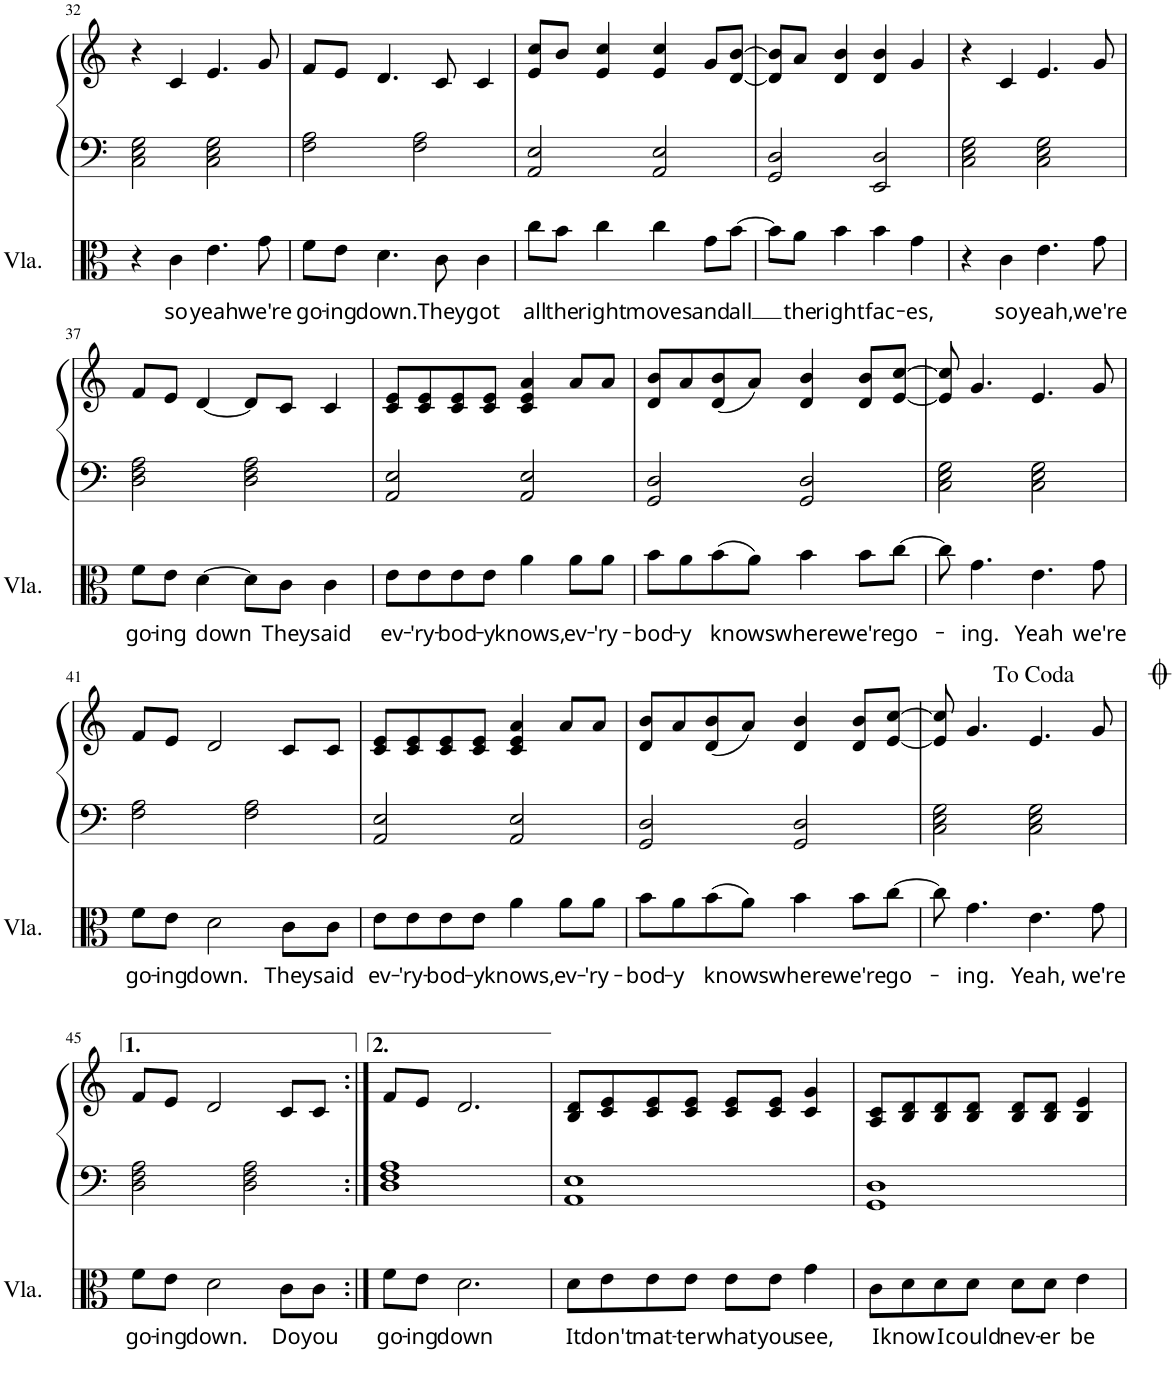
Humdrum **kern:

**kern	**text	**text	**kern	**kern
*part2	*part2	*part2	*part1	*part1
*staff3	*staff3	*staff3	*staff2	*staff1
*I"Viola	*	*	*I"Piano	*
*I'Vla.	*	*	*I'Pno	*
!!LO:PB:g=z
*clefC3	*	*	*clefF4	*clefG2
*k[]	*	*	*k[]	*k[]
*M4/4	*	*	*M4/4	*M4/4
=32	=32	=32	=32	=32
4r	.	.	2C\ 2E\ 2G\	4r
!	!LO:LY:b	!	!	!
4c\	so	.	.	4c/
!	!LO:LY:b	!	!	!
4.e\	yeah	.	2C\ 2E\ 2G\	4.e/
!	!LO:LY:b	!	!	!
8g\	we're	.	.	8g/
=33	=33	=33	=33	=33
!	!LO:LY:b	!	!	!
8f\L	go-	.	2F\ 2A\	8f/L
!	!LO:LY:b	!	!	!
8e\J	-ing	.	.	8e/J
!	!LO:LY:b	!	!	!
4.d\	down.	.	.	4.d/
.	.	.	2F\ 2A\	.
!	!LO:LY:b	!	!	!
8c\	They	.	.	8c/
!	!LO:LY:b	!	!	!
4c\	got	.	.	4c/
=34	=34	=34	=34	=34
!	!LO:LY:b	!	!	!
8cc\L	all	.	2AA/ 2E/	8e/ 8cc/L
!	!LO:LY:b	!	!	!
8b\J	the	.	.	8b/J
!	!LO:LY:b	!	!	!
4cc\	right	.	.	4e/ 4cc/
!	!LO:LY:b	!	!	!
4cc\	moves	.	2AA/ 2E/	4e/ 4cc/
!	!LO:LY:b	!	!	!
8g\L	and	.	.	8g/L
!	!LO:LY:b	!	!	!
[8b\J	all	.	.	[8d/ [8b/J
=35	=35	=35	=35	=35
8b\L]	.	.	2GG/ 2D/	8d/] 8b/]L
!	!LO:LY:b	!	!	!
8a\J	the	.	.	8a/J
!	!LO:LY:b	!	!	!
4b\	right	.	.	4d/ 4b/
!	!LO:LY:b	!	!	!
4b\	fac-	.	2EE/ 2D/	4d/ 4b/
!	!LO:LY:b	!	!	!
4g\	-es,	.	.	4g/
=36	=36	=36	=36	=36
4r	.	.	2C\ 2E\ 2G\	4r
!	!LO:LY:b	!	!	!
4c\	so	.	.	4c/
!	!LO:LY:b	!	!	!
4.e\	yeah,	.	2C\ 2E\ 2G\	4.e/
!	!LO:LY:b	!	!	!
8g\	we're	.	.	8g/
!!LO:LB:g=z
=37	=37	=37	=37	=37
!	!LO:LY:b	!	!	!
8f\L	go-	.	2D\ 2F\ 2A\	8f/L
!	!LO:LY:b	!	!	!
8e\J	-ing	.	.	8e/J
!	!LO:LY:b	!	!	!
[4d\	down	.	.	[4d/
8d\L]	.	.	2D\ 2F\ 2A\	8d/L]
!	!LO:LY:b	!	!	!
8c\J	They	.	.	8c/J
!	!LO:LY:b	!	!	!
4c\	said	.	.	4c/
=38	=38	=38	=38	=38
!	!LO:LY:b	!	!	!
8e\L	ev-	.	2AA/ 2E/	8c/ 8e/L
!	!LO:LY:b	!	!	!
8e\	-'ry-	.	.	8c/ 8e/
!	!LO:LY:b	!	!	!
8e\	-bod-	.	.	8c/ 8e/
!	!LO:LY:b	!	!	!
8e\J	-y	.	.	8c/ 8e/J
!	!LO:LY:b	!	!	!
4a\	knows,	.	2AA/ 2E/	4c/ 4e/ 4a/
!	!LO:LY:b	!	!	!
8a\L	ev-	.	.	8a/L
!	!LO:LY:b	!	!	!
8a\J	-'ry-	.	.	8a/J
=39	=39	=39	=39	=39
!	!LO:LY:b	!	!	!
8b\L	-bod-	.	2GG/ 2D/	8d/ 8b/L
!	!LO:LY:b	!	!	!
8a\	-y	.	.	8a/
!	!LO:LY:b	!	!	!
(8b\	knows	.	.	(8d/ 8b/
8a\J)	.	.	.	8a/J)
!	!LO:LY:b	!	!	!
4b\	where	.	2GG/ 2D/	4d/ 4b/
!	!LO:LY:b	!	!	!
8b\L	we're	.	.	8d/ 8b/L
!	!LO:LY:b	!	!	!
[8cc\J	go-	.	.	[8e/ [8cc/J
=40	=40	=40	=40	=40
8cc\]	.	.	2C\ 2E\ 2G\	8e/] 8cc/]
!	!LO:LY:b	!	!	!
4.g\	-ing.	.	.	4.g/
!	!LO:LY:b	!	!	!
4.e\	Yeah	.	2C\ 2E\ 2G\	4.e/
!	!LO:LY:b	!	!	!
8g\	we're	.	.	8g/
!!LO:LB:g=z
=41	=41	=41	=41	=41
!	!LO:LY:b	!	!	!
8f\L	go-	.	2F\ 2A\	8f/L
!	!LO:LY:b	!	!	!
8e\J	-ing	.	.	8e/J
!	!LO:LY:b	!	!	!
2d\	down.	.	.	2d/
.	.	.	2F\ 2A\	.
!	!LO:LY:b	!	!	!
8c\L	They	.	.	8c/L
!	!LO:LY:b	!LO:LY:b:color=#FFFFFF	!	!
8c\J	said	=	.	8c/J
=42	=42	=42	=42	=42
!	!LO:LY:b	!LO:LY:b:color=#FFFFFF	!	!
8e\L	ev-	=	2AA/ 2E/	8c/ 8e/L
!	!LO:LY:b	!	!	!
8e\	-'ry-	.	.	8c/ 8e/
!	!LO:LY:b	!	!	!
8e\	-bod-	.	.	8c/ 8e/
!	!LO:LY:b	!	!	!
8e\J	-y	.	.	8c/ 8e/J
!	!LO:LY:b	!	!	!
4a\	knows,	.	2AA/ 2E/	4c/ 4e/ 4a/
!	!LO:LY:b	!	!	!
8a\L	ev-	.	.	8a/L
!	!LO:LY:b	!	!	!
8a\J	-'ry-	.	.	8a/J
=43	=43	=43	=43	=43
!	!LO:LY:b	!	!	!
8b\L	-bod-	.	2GG/ 2D/	8d/ 8b/L
!	!LO:LY:b	!	!	!
8a\	-y	.	.	8a/
!	!LO:LY:b	!	!	!
(8b\	knows	.	.	(8d/ 8b/
8a\J)	.	.	.	8a/J)
!	!LO:LY:b	!	!	!
4b\	where	.	2GG/ 2D/	4d/ 4b/
!	!LO:LY:b	!	!	!
8b\L	we're	.	.	8d/ 8b/L
!	!LO:LY:b	!	!	!
[8cc\J	go-	.	.	[8e/ [8cc/J
=44	=44	=44	=44	=44
8cc\]	.	.	2C\ 2E\ 2G\	8e/] 8cc/]
!	!LO:LY:b	!	!	!
4.g\	-ing.	.	.	4.g/
!	!LO:LY:b	!	!	!
4.e\	Yeah,	.	2C\ 2E\ 2G\	4.e/
!	!LO:LY:b	!	!	!
8g\	we're	.	.	8g/
!!LO:LB:g=z
=45	=45	=45	=45	=45
!	!LO:LY:b	!LO:LY:b:color=#FFFFFF	!	!
8f\L	go-	=	2D\ 2F\ 2A\	8f/L
!	!LO:LY:b	!	!	!
8e\J	-ing	.	.	8e/J
!	!LO:LY:b	!	!	!
2d\	down.	.	.	2d/
.	.	.	2D\ 2F\ 2A\	.
!	!LO:LY:b	!	!	!
8c\L	Do	.	.	8c/L
!	!LO:LY:b	!	!	!
8c\J	you	.	.	8c/J
=46:|!	=46:|!	=46:|!	=46:|!	=46:|!
!	!LO:LY:b	!	!	!
8f\L	go-	.	1D 1F 1A	8f/L
!	!LO:LY:b	!	!	!
8e\J	-ing	.	.	8e/J
!	!LO:LY:b	!	!	!
2.d\	down	.	.	2.d/
=47	=47	=47	=47	=47
!	!LO:LY:b	!	!	!
8d\L	It	.	1AA 1E	8B/ 8d/L
!	!LO:LY:b	!	!	!
8e\	don't	.	.	8c/ 8e/
!	!LO:LY:b	!	!	!
8e\	mat-	.	.	8c/ 8e/
!	!LO:LY:b	!	!	!
8e\J	-ter	.	.	8c/ 8e/J
!	!LO:LY:b	!	!	!
8e\L	what	.	.	8c/ 8e/L
!	!LO:LY:b	!	!	!
8e\J	you	.	.	8c/ 8e/J
!	!LO:LY:b	!	!	!
4g\	see,	.	.	4c/ 4g/
=48	=48	=48	=48	=48
!	!LO:LY:b	!	!	!
8c\L	I	.	1GG 1D	8A/ 8c/L
!	!LO:LY:b	!	!	!
8d\	know	.	.	8B/ 8d/
!	!LO:LY:b	!	!	!
8d\	I	.	.	8B/ 8d/
!	!LO:LY:b	!	!	!
8d\J	could	.	.	8B/ 8d/J
!	!LO:LY:b	!	!	!
8d\L	nev-	.	.	8B/ 8d/L
!	!LO:LY:b	!	!	!
8d\J	-er	.	.	8B/ 8d/J
!	!LO:LY:b	!	!	!
4e\	be	.	.	4B/ 4e/
=	=	=	=	=
*-	*-	*-	*-	*-
